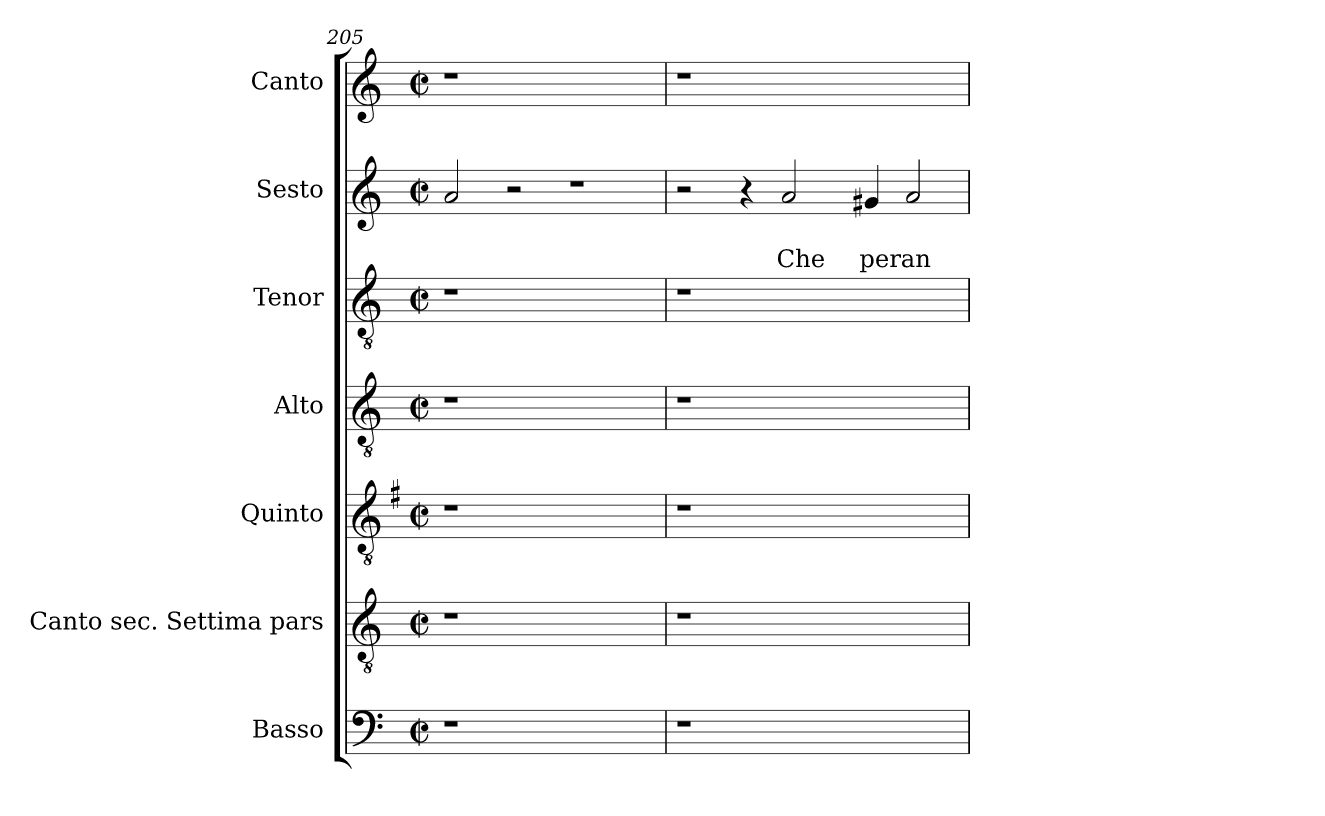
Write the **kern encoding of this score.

**kern	**kern	**kern	**kern	**kern	**kern	**text	**text	**kern
*part7	*part6	*part5	*part4	*part3	*part2	*part2	*part2	*part1
*staff7	*staff6	*staff5	*staff4	*staff3	*staff2	*staff2	*staff2	*staff1
*I"Basso	*I"Canto sec. Settima pars	*I"Quinto	*I"Alto	*I"Tenor	*I"Sesto	*	*	*I"Canto
*	*	*I'Quinto	*I'Alto	*I'Tenor	*I'Sesto	*	*	*I'Canto
!!LO:LB:g=z
*clefF4	*clefGv2	*clefGv2	*clefGv2	*clefGv2	*clefG2	*	*	*clefG2
*k[]	*k[]	*k[f#]	*k[]	*k[]	*k[]	*	*	*k[]
*C:	*C:	*G:	*C:	*C:	*C:	*	*	*C:
*M2/2	*M2/2	*M2/2	*M2/2	*M2/2	*M2/2	*	*	*M2/2
*met(c|)	*met(c|)	*met(c|)	*met(c|)	*met(c|)	*met(c|)	*	*	*met(c|)
=205	=205	=205	=205	=205	=205	=205	=205	=205
1r	1r	1r	1r	1r	2a/	.	.	1r
.	.	.	.	.	2r	.	.	.
1ryy	1ryy	1ryy	1ryy	1ryy	1r	.	.	1ryy
=206	=206	=206	=206	=206	=206	=206	=206	=206
1r	1r	1r	1r	1r	2r	.	.	1r
.	.	.	.	.	4r	.	.	.
!	!	!	!	!	!	!	!LO:LY:b	!
.	.	.	.	.	2a/	.	Che	.
1ryy	1ryy	1ryy	1ryy	1ryy	.	.	.	1ryy
!	!	!	!	!	!	!	!LO:LY:b	!
.	.	.	.	.	4g#X/	.	per	.
!	!	!	!	!	!	!	!LO:LY:b	!
.	.	.	.	.	2a/	.	an	.
=	=	=	=	=	=	=	=	=
*-	*-	*-	*-	*-	*-	*-	*-	*-
